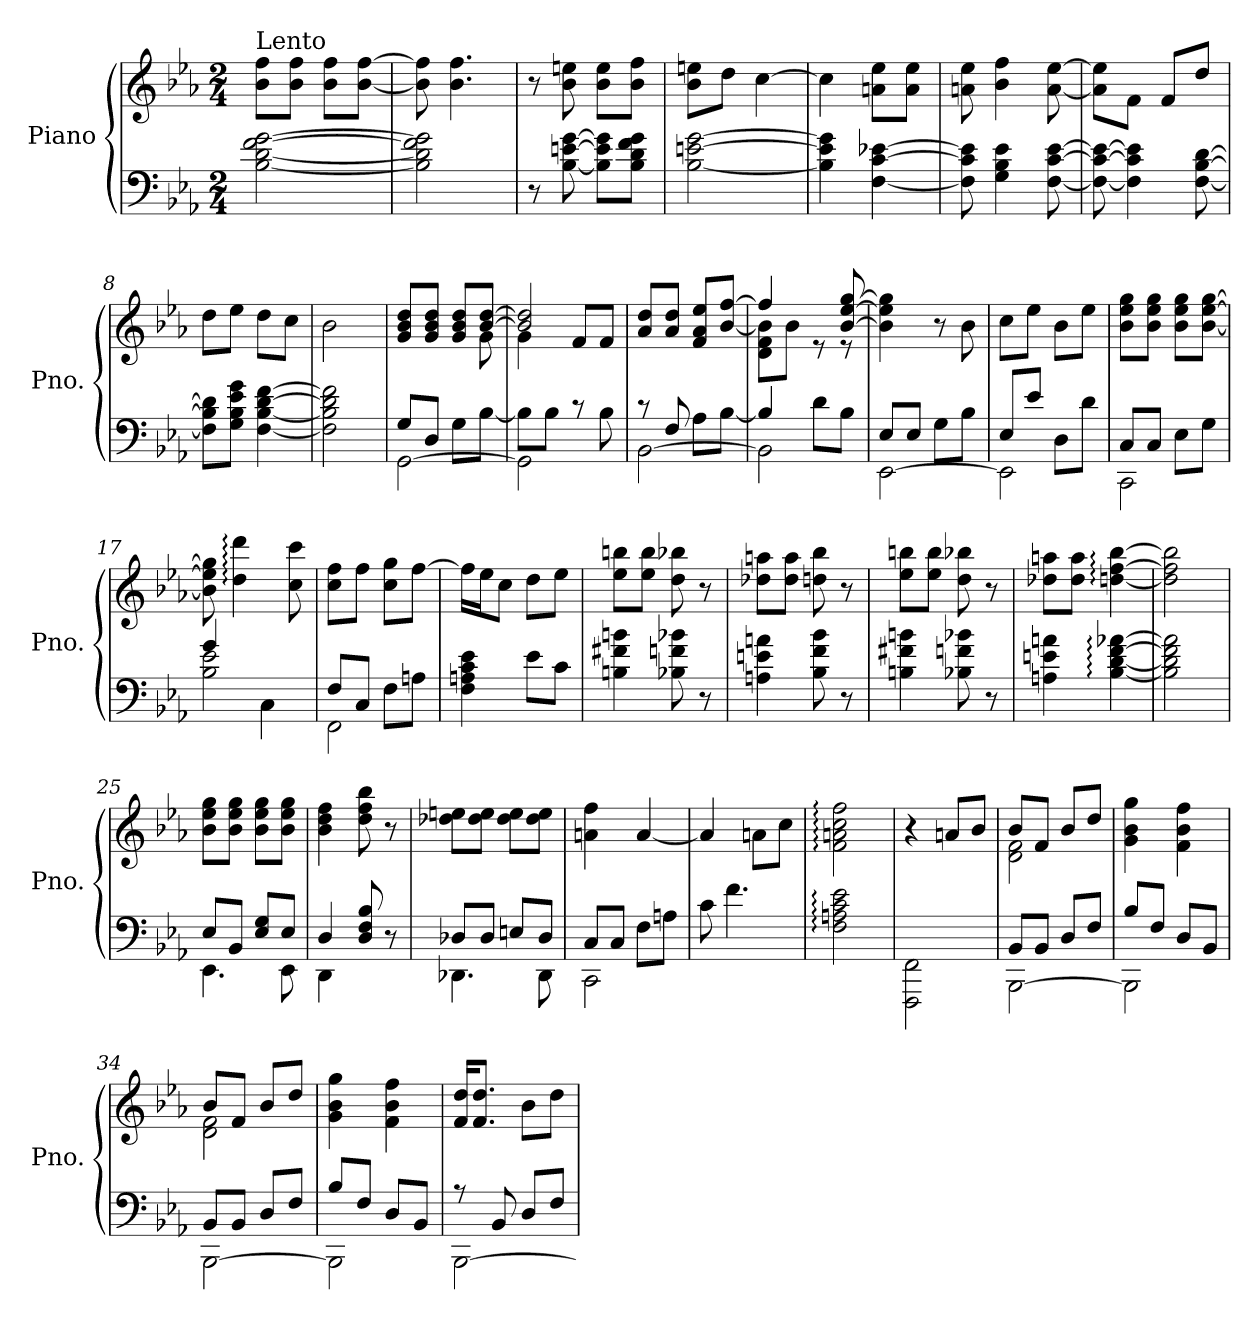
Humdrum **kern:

**kern	**kern
*part1	*part1
*staff2	*staff1
*I"Piano	*
*I'Pno.	*
*clefF4	*clefG2
*k[b-e-a-]	*k[b-e-a-]
*M2/4	*M2/4
*MM70	*MM70
=1	=1
!	!LO:TX:a:t=Lento
[2B-\ [2d\ [2f\ [2g\	8b-\ 8ff\L
.	8b-\ 8ff\J
.	8b-\ 8ff\L
.	[8b-\ [8ff\J
=2	=2
2B-\] 2d\] 2f\] 2g\]	8b-\] 8ff\]
.	4.b-\ 4.ff\
=3	=3
8r	8r
[8B-\ [8en\ [8g\	8b-\ 8een\
8B-\] 8e\] 8g\]L	8b-\ 8ee\L
8B-\ 8d\ 8f\ 8g\J	8b-\ 8ff\J
=4	=4
[2B-\ [2en\ [2g\	8b-\ 8een\L
.	8dd\J
.	[4cc\
=5	=5
4B-\] 4e\] 4g\]	4cc\]
[4F\ [4c\ [4e-X\	8an\ 8ee-\L
.	8a\ 8ee-\J
=6	=6
8F\] 8c\] 8e-\]	8an\ 8ee-\
4G\ 4B-\ 4e-\	4b-\ 4ff\
[8F\ [8c\ [8e-\	[8a\ [8ee-\
=7	=7
8F\_ 8c\_ 8e-\_	8a\] 8ee-\]L
4F\] 4c\] 4e-\]	8f\J
.	8f/L
[8F\ [8B-\ [8d\	8dd/J
=8	=8
8F\] 8B-\] 8d\]L	8dd\L
8G\ 8B-\ 8e-\ 8g\J	8ee-\J
[4F\ [4B-\ [4d\ [4f\	8dd\L
.	8cc\J
!!LO:LB:g=z
=9	=9
2F\] 2B-\] 2d\] 2f\]	2b-\
=10	=10
*^	*^
[2GG\	8G/L	8g/ 8b-/ 8dd/L	4.ryy
.	8D/J	8g/ 8b-/ 8dd/J	.
.	8G\L	8g/ 8b-/ 8dd/L	.
.	[8B-\J	[8b-/ [8dd/J	8g\
=11	=11	=11	=11
2GG\]	8B-\L]	2b-/] 2dd/]	4g\
.	8B-\J	.	.
.	8rc	.	8f/L
.	8B-\	.	8f/J
*	*	*v	*v
=12	=12	=12
[2BB-\	8rc	8a-/ 8dd/L
.	8F/	8a-/ 8dd/J
.	8A-\L	8f/ 8a-/ 8ee-/L
.	[8B-\J	[8b-/ [8ff/J
=13	=13	=13
*	*	*^
*	*	*	*^
2BB-\]	4B-/]	4ff/]	8d\ 8f\ 8b-\]L	4.ryy
.	.	.	8b-\J	.
.	8d\L	8re	4ryy	.
.	8B-\J	[8b-/ [8ee-/ [8gg/	.	8r
*	*	*v	*v	*v
=14	=14	=14
[2EE-\	8E-/L	4b-\] 4ee-\] 4gg\]
.	8E-/J	.
.	8G\L	8r
.	8B-\J	8b-\
=15	=15	=15
2EE-\]	8E-/L	8cc\L
.	8e-/J	8ee-\J
.	8D\L	8b-\L
.	8d\J	8ee-\J
=16	=16	=16
2CC\	8C/L	8b-\ 8ee-\ 8gg\L
.	8C/J	8b-\ 8ee-\ 8gg\J
.	8E-\L	8b-\ 8ee-\ 8gg\L
.	8G\J	[8b-\ [8ee-\ [8gg\J
=17	=17	=17
2B-\ 2e-\	4g/	8b-\] 8ee-\] 8gg\]
.	.	4dd\: 4ddd\:
.	4C\	.
.	.	8cc\ 8ccc\
!!LO:LB:g=z
=18	=18	=18
2FF\	8F/L	8cc\ 8ff\L
.	8C/J	8ff\J
.	8F\L	8cc\ 8gg\L
.	8An\J	[8ff\J
*v	*v	*
=19	=19
4F\ 4An\ 4c\ 4e-\	16ff\LL]
.	16ee-\J
.	8cc\J
8e-\L	8dd\L
8c\J	8ee-\J
=20	=20
4Bn\ 4f#X\ 4bn\	8ee-\ 8bbn\L
.	8ee-\ 8bb\J
8B-X\ 8fn\ 8b-X\	8dd\ 8bb-X\
8r	8r
=21	=21
4An\ 4en\ 4an\	8dd-X\ 8aan\L
.	8dd-\ 8aa\J
8B-\ 8f\ 8b-\	8ddn\ 8bb-\
8r	8r
=22	=22
4Bn\ 4f#X\ 4bn\	8ee-\ 8bbn\L
.	8ee-\ 8bb\J
8B-X\ 8fn\ 8b-X\	8dd\ 8bb-X\
8r	8r
=23	=23
4An\ 4en\ 4an\	8dd-X\ 8aan\L
.	8dd-\ 8aa\J
[4B-\: [4d\: [4f\: [4a-X\:	[4ddn\: [4ff\: [4bb-\:
=24	=24
2B-\] 2d\] 2f\] 2a-\]	2dd\] 2ff\] 2bb-\]
!!LO:LB:g=z
=25	=25
*^	*
4.EE-\	8E-/L	8b-\ 8ee-\ 8gg\L
.	8BB-/J	8b-\ 8ee-\ 8gg\J
.	8E-/ 8G/L	8b-\ 8ee-\ 8gg\L
8EE-\	8E-/J	8b-\ 8ee-\ 8gg\J
=26	=26	=26
4DD\	4D/	4b-\ 4dd\ 4ff\
8D/ 8F/ 8B-/	4ryy	8dd\ 8ff\ 8bb-\
8r	.	8r
=27	=27	=27
4.DD-X\	8D-X/L	8dd-X\ 8een\L
.	8D-/J	8dd-\ 8ee\J
.	8En/L	8dd-\ 8ee\L
8DD-\	8D-/J	8dd-\ 8ee\J
=28	=28	=28
2CC\	8C/L	4an\ 4ff\
.	8C/J	.
.	8F\L	[4a/
.	8An\J	.
*v	*v	*
=29	=29
8c\	4a/]
4.f\	.
.	8an\L
.	8cc\J
=30	=30
2F\: 2An\: 2c\: 2e-\:	2f\: 2an\: 2cc\: 2ff\:
=31	=31
2FFF\ 2FF\	4r
.	8an/L
.	8b-/J
=32	=32
*^	*^
[2BBB-\	8BB-/L	2d\ 2f\	8b-/L
.	8BB-/J	.	8f/J
.	8D/L	.	8b-/L
.	8F/J	.	8dd/J
*	*	*v	*v
!!LO:LB:g=z
=33	=33	=33
2BBB-\]	8B-/L	4g\ 4b-\ 4gg\
.	8F/J	.
.	8D/L	4f\ 4b-\ 4ff\
.	8BB-/J	.
=34	=34	=34
*	*	*^
[2BBB-\	8BB-/L	2d\ 2f\	8b-/L
.	8BB-/J	.	8f/J
.	8D/L	.	8b-/L
.	8F/J	.	8dd/J
*	*	*v	*v
=35	=35	=35
2BBB-\]	8B-/L	4g\ 4b-\ 4gg\
.	8F/J	.
.	8D/L	4f\ 4b-\ 4ff\
.	8BB-/J	.
=36	=36	=36
[2BBB-\	8rA	16f/ 16dd/KL
.	.	8.f/ 8.dd/J
.	8BB-/	.
.	8D/L	8b-\L
.	8F/J	8dd\J
*v	*v	*
=	=
*-	*-
